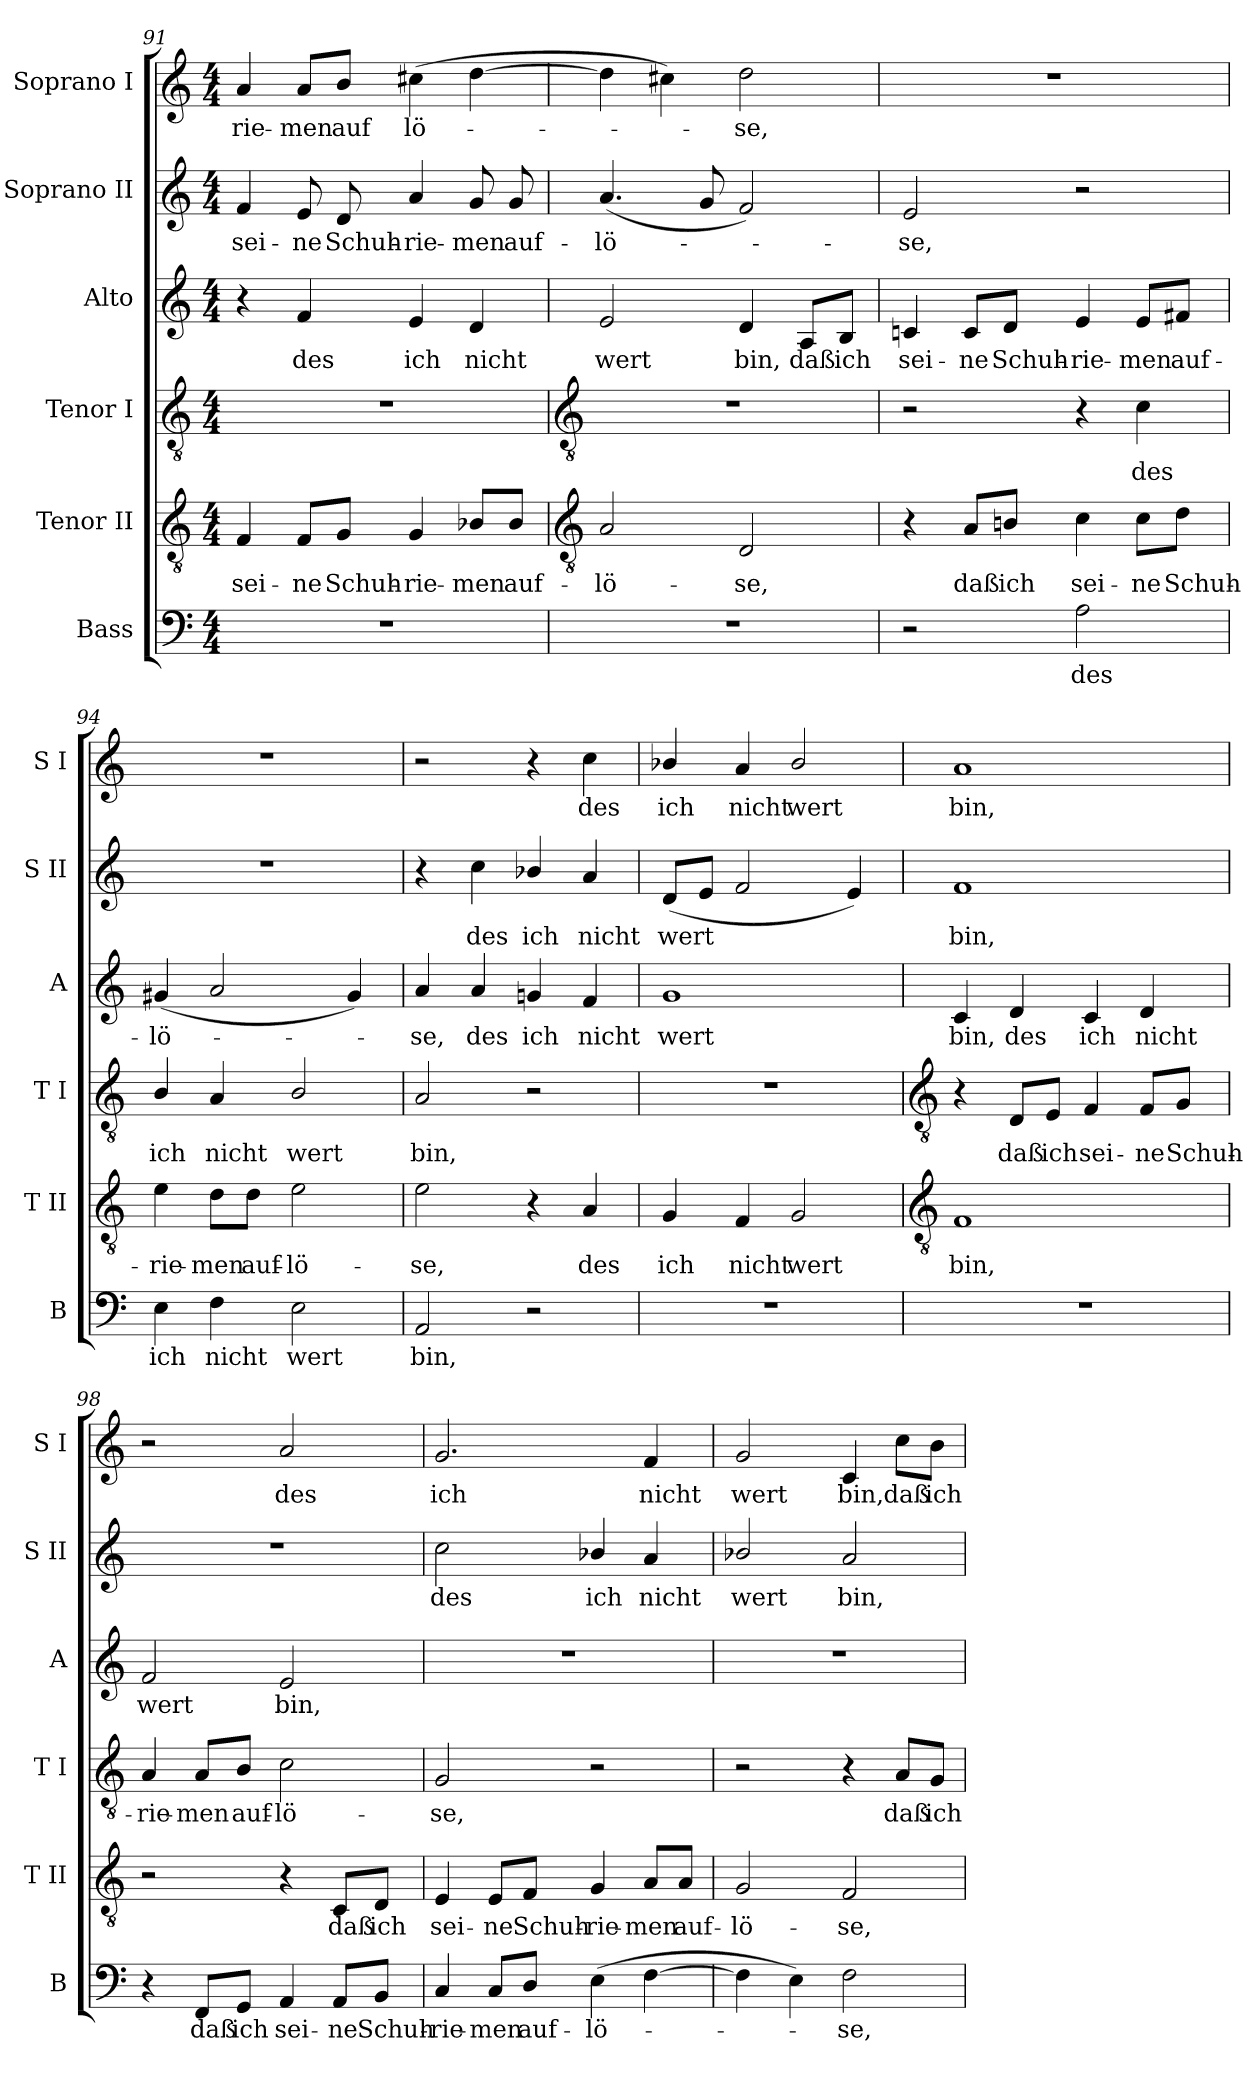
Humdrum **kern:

**kern	**text	**kern	**text	**kern	**text	**kern	**text	**kern	**text	**kern	**text
*part6	*part6	*part5	*part5	*part4	*part4	*part3	*part3	*part2	*part2	*part1	*part1
*staff6	*staff6	*staff5	*staff5	*staff4	*staff4	*staff3	*staff3	*staff2	*staff2	*staff1	*staff1
*I"Bass	*	*I"Tenor II	*	*I"Tenor I	*	*I"Alto	*	*I"Soprano II	*	*I"Soprano I	*
*I'B	*	*I'T II	*	*I'T I	*	*I'A	*	*I'S II	*	*I'S I	*
*clefF4	*	*clefGv2	*	*clefGv2	*	*clefG2	*	*clefG2	*	*clefG2	*
*k[]	*	*k[]	*	*k[]	*	*k[]	*	*k[]	*	*k[]	*
*C:	*	*C:	*	*C:	*	*C:	*	*C:	*	*C:	*
*M4/4	*	*M4/4	*	*M4/4	*	*M4/4	*	*M4/4	*	*M4/4	*
=91	=91	=91	=91	=91	=91	=91	=91	=91	=91	=91	=91
!	!	!	!LO:LY:b	!	!	!	!	!	!LO:LY:b	!	!LO:LY:b
1r	.	4F	sei-	1r	.	4r	.	4f	sei-	4a	-rie-
!	!	!	!LO:LY:b	!	!	!	!LO:LY:b	!	!LO:LY:b	!	!LO:LY:b
.	.	8F/L	-ne	.	.	4f	des	8e	-ne	8a/L	-men
!	!	!	!LO:LY:b	!	!	!	!	!	!LO:LY:b	!	!LO:LY:b
.	.	8G/J	Schuh-	.	.	.	.	8d	Schuh-	8b/J	auf
!	!	!	!LO:LY:b	!	!	!	!LO:LY:b	!	!LO:LY:b	!	!LO:LY:b
.	.	4G	-rie-	.	.	4e	ich	4a	-rie-	(>4cc#X	lö-
!	!	!	!LO:LY:b	!	!	!	!LO:LY:b	!	!LO:LY:b	!	!
.	.	8B-X/L	-men	.	.	4d	nicht	8g	-men	[4dd	.
!	!	!	!LO:LY:b	!	!	!	!	!	!LO:LY:b	!	!
.	.	8B-/J	auf-	.	.	.	.	8g	auf-	.	.
!!LO:LB:g=z
=92	=92	=92	=92	=92	=92	=92	=92	=92	=92	=92	=92
*	*	*clefGv2	*	*clefGv2	*	*	*	*	*	*	*
!	!	!	!LO:LY:b	!	!	!	!LO:LY:b	!	!LO:LY:b	!	!
1r	.	2A	-lö-	1r	.	2e	wert	(<4.a	-lö-	4dd]	.
.	.	.	.	.	.	.	.	.	.	4cc#X)	.
.	.	.	.	.	.	.	.	8g	.	.	.
!	!	!	!LO:LY:b	!	!	!	!LO:LY:b	!	!	!	!LO:LY:b
.	.	2D	-se,	.	.	4d	bin,	2f)	.	2dd	se,
!	!	!	!	!	!	!	!LO:LY:b	!	!	!	!
.	.	.	.	.	.	8A/L	daß	.	.	.	.
!	!	!	!	!	!	!	!LO:LY:b	!	!	!	!
.	.	.	.	.	.	8B/J	ich	.	.	.	.
=93	=93	=93	=93	=93	=93	=93	=93	=93	=93	=93	=93
!	!	!	!	!	!	!	!LO:LY:b	!	!LO:LY:b	!	!
2r	.	4r	.	2r	.	4cn	sei-	2e	se,	1r	.
!	!	!	!LO:LY:b	!	!	!	!LO:LY:b	!	!	!	!
.	.	8A/L	daß	.	.	8c/L	-ne	.	.	.	.
!	!	!	!LO:LY:b	!	!	!	!LO:LY:b	!	!	!	!
.	.	8Bn/J	ich	.	.	8d/J	Schuh-	.	.	.	.
!	!LO:LY:b	!	!LO:LY:b	!	!	!	!LO:LY:b	!	!	!	!
2A	des	4c	sei-	4r	.	4e	-rie-	2r	.	.	.
!	!	!	!LO:LY:b	!	!LO:LY:b	!	!LO:LY:b	!	!	!	!
.	.	8c\L	-ne	4c	des	8e/L	-men	.	.	.	.
!	!	!	!LO:LY:b	!	!	!	!LO:LY:b	!	!	!	!
.	.	8d\J	Schuh-	.	.	8f#X/J	auf-	.	.	.	.
=94	=94	=94	=94	=94	=94	=94	=94	=94	=94	=94	=94
!	!LO:LY:b	!	!LO:LY:b	!	!LO:LY:b	!	!LO:LY:b	!	!	!	!
4E	ich	4e	-rie-	4B/	ich	(<4g#X	-lö-	1r	.	1r	.
!	!LO:LY:b	!	!LO:LY:b	!	!LO:LY:b	!	!	!	!	!	!
4F	nicht	8d\L	-men	4A	nicht	2a	.	.	.	.	.
!	!	!	!LO:LY:b	!	!	!	!	!	!	!	!
.	.	8d\J	auf-	.	.	.	.	.	.	.	.
!	!LO:LY:b	!	!LO:LY:b	!	!LO:LY:b	!	!	!	!	!	!
2E	wert	2e	-lö-	2B/	wert	.	.	.	.	.	.
.	.	.	.	.	.	4g#)	.	.	.	.	.
=95	=95	=95	=95	=95	=95	=95	=95	=95	=95	=95	=95
!	!LO:LY:b	!	!LO:LY:b	!	!LO:LY:b	!	!LO:LY:b	!	!	!	!
2AA	bin,	2e	-se,	2A	bin,	4a	se,	4r	.	2r	.
!	!	!	!	!	!	!	!LO:LY:b	!	!LO:LY:b	!	!
.	.	.	.	.	.	4a	des	4cc	des	.	.
!	!	!	!	!	!	!	!LO:LY:b	!	!LO:LY:b	!	!
2r	.	4r	.	2r	.	4gn	ich	4b-X/	ich	4r	.
!	!	!	!LO:LY:b	!	!	!	!LO:LY:b	!	!LO:LY:b	!	!LO:LY:b
.	.	4A	des	.	.	4f	nicht	4a	nicht	4cc	des
=96	=96	=96	=96	=96	=96	=96	=96	=96	=96	=96	=96
!	!	!	!LO:LY:b	!	!	!	!LO:LY:b	!	!LO:LY:b	!	!LO:LY:b
1r	.	4G	ich	1r	.	1g	wert	(<8dL	wert	4b-X/	ich
.	.	.	.	.	.	.	.	8eJ	.	.	.
!	!	!	!LO:LY:b	!	!	!	!	!	!	!	!LO:LY:b
.	.	4F	nicht	.	.	.	.	2f	.	4a	nicht
!	!	!	!LO:LY:b	!	!	!	!	!	!	!	!LO:LY:b
.	.	2G	wert	.	.	.	.	.	.	2b-/	wert
.	.	.	.	.	.	.	.	4e)	.	.	.
!!LO:LB:g=z
=97	=97	=97	=97	=97	=97	=97	=97	=97	=97	=97	=97
*	*	*clefGv2	*	*clefGv2	*	*	*	*	*	*	*
!	!	!	!LO:LY:b	!	!	!	!LO:LY:b	!	!LO:LY:b	!	!LO:LY:b
1r	.	1F	bin,	4r	.	4c	bin,	1f	bin,	1a	bin,
!	!	!	!	!	!LO:LY:b	!	!LO:LY:b	!	!	!	!
.	.	.	.	8D/L	daß	4d	des	.	.	.	.
!	!	!	!	!	!LO:LY:b	!	!	!	!	!	!
.	.	.	.	8E/J	ich	.	.	.	.	.	.
!	!	!	!	!	!LO:LY:b	!	!LO:LY:b	!	!	!	!
.	.	.	.	4F	sei-	4c	ich	.	.	.	.
!	!	!	!	!	!LO:LY:b	!	!LO:LY:b	!	!	!	!
.	.	.	.	8F/L	-ne	4d	nicht	.	.	.	.
!	!	!	!	!	!LO:LY:b	!	!	!	!	!	!
.	.	.	.	8G/J	Schuh-	.	.	.	.	.	.
=98	=98	=98	=98	=98	=98	=98	=98	=98	=98	=98	=98
!	!	!	!	!	!LO:LY:b	!	!LO:LY:b	!	!	!	!
4r	.	2r	.	4A	-rie-	2f	wert	1r	.	2r	.
!	!LO:LY:b	!	!	!	!LO:LY:b	!	!	!	!	!	!
8FF/L	daß	.	.	8A/L	-men	.	.	.	.	.	.
!	!LO:LY:b	!	!	!	!LO:LY:b	!	!	!	!	!	!
8GG/J	ich	.	.	8B/J	auf-	.	.	.	.	.	.
!	!LO:LY:b	!	!	!	!LO:LY:b	!	!LO:LY:b	!	!	!	!LO:LY:b
4AA	sei-	4r	.	2c	-lö-	2e	bin,	.	.	2a	des
!	!LO:LY:b	!	!LO:LY:b	!	!	!	!	!	!	!	!
8AA/L	-ne	8C/L	daß	.	.	.	.	.	.	.	.
!	!LO:LY:b	!	!LO:LY:b	!	!	!	!	!	!	!	!
8BB/J	Schuh-	8D/J	ich	.	.	.	.	.	.	.	.
=99	=99	=99	=99	=99	=99	=99	=99	=99	=99	=99	=99
!	!LO:LY:b	!	!LO:LY:b	!	!LO:LY:b	!	!	!	!LO:LY:b	!	!LO:LY:b
4C	-rie-	4E	sei-	2G	-se,	1r	.	2cc	des	2.g	ich
!	!LO:LY:b	!	!LO:LY:b	!	!	!	!	!	!	!	!
8C/L	-men	8E/L	-ne	.	.	.	.	.	.	.	.
!	!LO:LY:b	!	!LO:LY:b	!	!	!	!	!	!	!	!
8D/J	auf-	8F/J	Schuh-	.	.	.	.	.	.	.	.
!	!LO:LY:b	!	!LO:LY:b	!	!	!	!	!	!LO:LY:b	!	!
(>4E	-lö-	4G	-rie-	2r	.	.	.	4b-X/	ich	.	.
!	!	!	!LO:LY:b	!	!	!	!	!	!LO:LY:b	!	!LO:LY:b
[4F	.	8A/L	-men	.	.	.	.	4a	nicht	4f	nicht
!	!	!	!LO:LY:b	!	!	!	!	!	!	!	!
.	.	8A/J	auf-	.	.	.	.	.	.	.	.
=100	=100	=100	=100	=100	=100	=100	=100	=100	=100	=100	=100
!	!	!	!LO:LY:b	!	!	!	!	!	!LO:LY:b	!	!LO:LY:b
4F]	.	2G	-lö-	2r	.	1r	.	2b-X/	wert	2g	wert
4E)	.	.	.	.	.	.	.	.	.	.	.
!	!LO:LY:b	!	!LO:LY:b	!	!	!	!	!	!LO:LY:b	!	!LO:LY:b
2F	se,	2F	-se,	4r	.	.	.	2a	bin,	4c	bin,
!	!	!	!	!	!LO:LY:b	!	!	!	!	!	!LO:LY:b
.	.	.	.	8A/L	daß	.	.	.	.	8cc\L	daß
!	!	!	!	!	!LO:LY:b	!	!	!	!	!	!LO:LY:b
.	.	.	.	8G/J	ich	.	.	.	.	8b\J	ich
=	=	=	=	=	=	=	=	=	=	=	=
*-	*-	*-	*-	*-	*-	*-	*-	*-	*-	*-	*-
